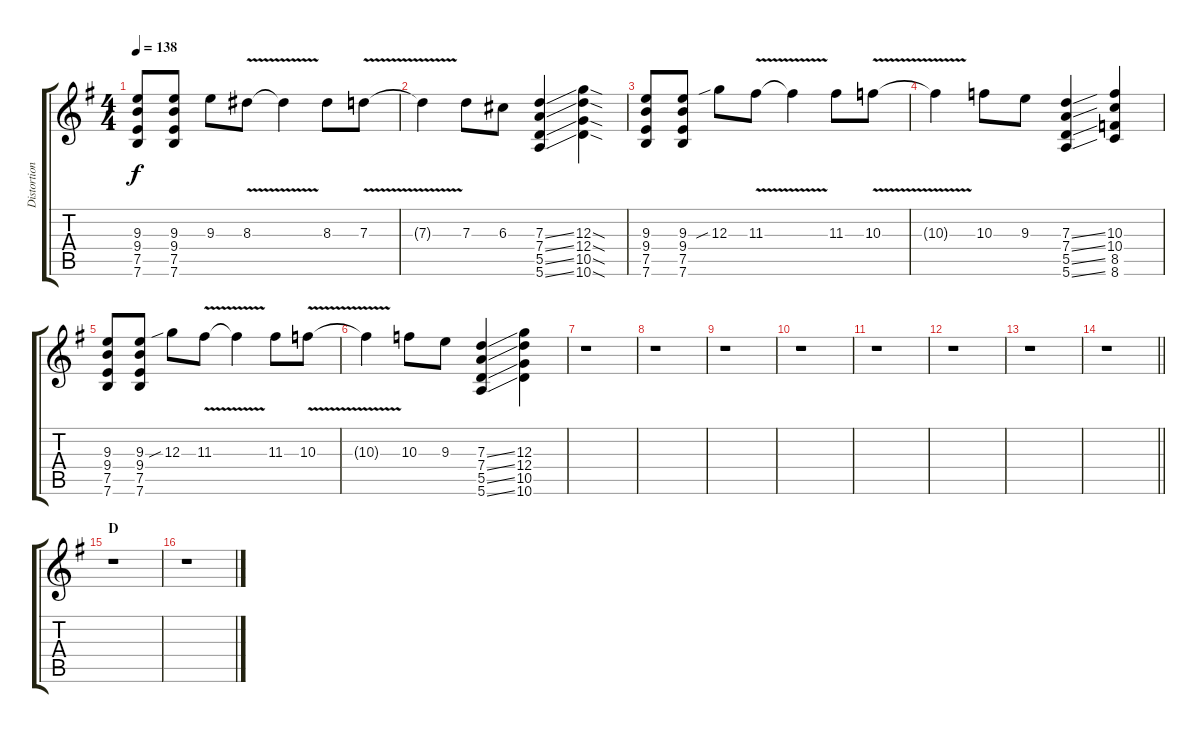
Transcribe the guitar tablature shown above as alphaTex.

\track ("Distortion 6" "Distortion") {instrument distortionguitar}
\staff {score tabs}
\tuning (E4 B3 G3 D3 A2 E2) {hide}
\ts (4 4)
\tempo 138
\clef g2
\ks g
(9.3 9.4 7.5 7.6).8{dy f} (9.3 9.4 7.5 7.6).8 9.3.8 8.3{v}.8 8.3{t}.4 8.3.8 7.3{v}.8 |
7.3{v t}.4 7.3.8 6.3.8 (7.3{ss} 7.4{ss} 5.5{ss} 5.6{ss}).4 (12.3{sod} 12.4{sod} 10.5{sod} 10.6{sod}).4 |
(9.3 9.4 7.5 7.6).8 (9.3 9.4 7.5 7.6).8 12.3{sib}.8 11.3{v}.8 11.3{t}.4 11.3.8 10.3{v}.8 |
10.3{v t}.4 10.3.8 9.3.8 (7.3{ss} 7.4{ss} 5.5{ss} 5.6{ss}).4 (10.3 10.4 8.5 8.6).4 |
(9.3 9.4 7.5 7.6).8 (9.3 9.4 7.5 7.6).8 12.3{sib}.8 11.3{v}.8 11.3{t}.4 11.3.8 10.3{v}.8 |
10.3{v t}.4 10.3.8 9.3.8 (7.3{ss} 7.4{ss} 5.5{ss} 5.6{ss}).4 (12.3 12.4 10.5 10.6).4 |
r.1 |
r.1 |
r.1 |
r.1 |
r.1 |
r.1 |
r.1 |
\barLineRight lightlight
r.1 |
\section ("" "D")
r.1 |
r.1
